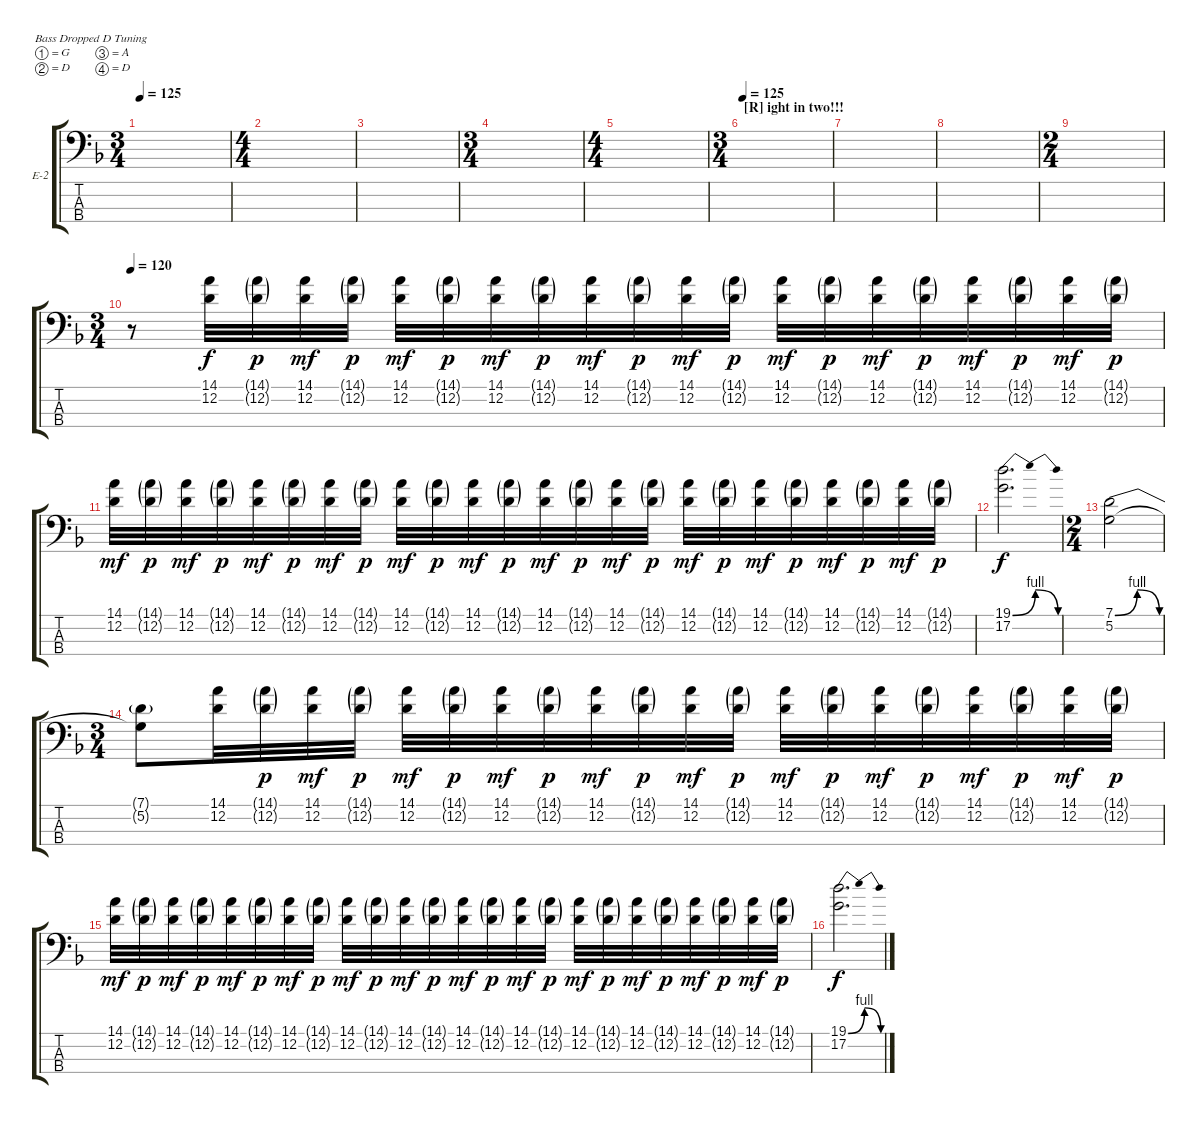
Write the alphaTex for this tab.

\defaultSystemsLayout 4
\bracketExtendMode groupsimilarinstruments
\firstSystemTrackNameOrientation horizontal
\otherSystemsTrackNameOrientation horizontal
\track ("Effect 2" "E-2") {instrument electricbassfinger}
\staff {score tabs}
\tuning (G2 D2 A1 D1)
\ts (3 4)
\tempo 125
\clef f4
\ks f
|
\ts (4 4)
|
|
\ts (3 4)
|
\ts (4 4)
|
\ts (3 4)
\section ("R" "ight in two!!!")
\tempo 125
|
|
|
\ts (2 4)
|
\ts (3 4)
\tempo 120
r.8 (12.2 14.1).32 (12.2{g} 14.1{g}).32{dy p} (12.2 14.1).32{dy mf} (12.2{g} 14.1{g}).32{dy p} (12.2 14.1).32{dy mf} (12.2{g} 14.1{g}).32{dy p} (12.2 14.1).32{dy mf} (12.2{g} 14.1{g}).32{dy p} (12.2 14.1).32{dy mf} (12.2{g} 14.1{g}).32{dy p} (12.2 14.1).32{dy mf} (12.2{g} 14.1{g}).32{dy p} (12.2 14.1).32{dy mf} (12.2{g} 14.1{g}).32{dy p} (12.2 14.1).32{dy mf} (12.2{g} 14.1{g}).32{dy p} (12.2 14.1).32{dy mf} (12.2{g} 14.1{g}).32{dy p} (12.2 14.1).32{dy mf} (12.2{g} 14.1{g}).32{dy p} |
(12.2 14.1).32{dy mf} (12.2{g} 14.1{g}).32{dy p} (12.2 14.1).32{dy mf} (12.2{g} 14.1{g}).32{dy p} (12.2 14.1).32{dy mf} (12.2{g} 14.1{g}).32{dy p} (12.2 14.1).32{dy mf} (12.2{g} 14.1{g}).32{dy p} (12.2 14.1).32{dy mf} (12.2{g} 14.1{g}).32{dy p} (12.2 14.1).32{dy mf} (12.2{g} 14.1{g}).32{dy p} (12.2 14.1).32{dy mf} (12.2{g} 14.1{g}).32{dy p} (12.2 14.1).32{dy mf} (12.2{g} 14.1{g}).32{dy p} (12.2 14.1).32{dy mf} (12.2{g} 14.1{g}).32{dy p} (12.2 14.1).32{dy mf} (12.2{g} 14.1{g}).32{dy p} (12.2 14.1).32{dy mf} (12.2{g} 14.1{g}).32{dy p} (12.2 14.1).32{dy mf} (12.2{g} 14.1{g}).32{dy p} |
(19.1{be (bendrelease 2.4 0 6 4 30.599999999999998 4 35.4 0)} 17.2).2{d dy f} |
\ts (2 4)
(7.1{be (bendrelease 5.3999999999999995 0 10.2 4 40.8 4 59.4 0)} 5.2).2 |
\ts (3 4)
(7.1{t} 5.2{t}).8 (12.2 14.1).32 (12.2{g} 14.1{g}).32{dy p} (12.2 14.1).32{dy mf} (12.2{g} 14.1{g}).32{dy p} (12.2 14.1).32{dy mf} (12.2{g} 14.1{g}).32{dy p} (12.2 14.1).32{dy mf} (12.2{g} 14.1{g}).32{dy p} (12.2 14.1).32{dy mf} (12.2{g} 14.1{g}).32{dy p} (12.2 14.1).32{dy mf} (12.2{g} 14.1{g}).32{dy p} (12.2 14.1).32{dy mf} (12.2{g} 14.1{g}).32{dy p} (12.2 14.1).32{dy mf} (12.2{g} 14.1{g}).32{dy p} (12.2 14.1).32{dy mf} (12.2{g} 14.1{g}).32{dy p} (12.2 14.1).32{dy mf} (12.2{g} 14.1{g}).32{dy p} |
(12.2 14.1).32{dy mf} (12.2{g} 14.1{g}).32{dy p} (12.2 14.1).32{dy mf} (12.2{g} 14.1{g}).32{dy p} (12.2 14.1).32{dy mf} (12.2{g} 14.1{g}).32{dy p} (12.2 14.1).32{dy mf} (12.2{g} 14.1{g}).32{dy p} (12.2 14.1).32{dy mf} (12.2{g} 14.1{g}).32{dy p} (12.2 14.1).32{dy mf} (12.2{g} 14.1{g}).32{dy p} (12.2 14.1).32{dy mf} (12.2{g} 14.1{g}).32{dy p} (12.2 14.1).32{dy mf} (12.2{g} 14.1{g}).32{dy p} (12.2 14.1).32{dy mf} (12.2{g} 14.1{g}).32{dy p} (12.2 14.1).32{dy mf} (12.2{g} 14.1{g}).32{dy p} (12.2 14.1).32{dy mf} (12.2{g} 14.1{g}).32{dy p} (12.2 14.1).32{dy mf} (12.2{g} 14.1{g}).32{dy p} |
(19.1{be (bendrelease 2.4 0 6 4 30.599999999999998 4 35.4 0)} 17.2).2{d dy f}
